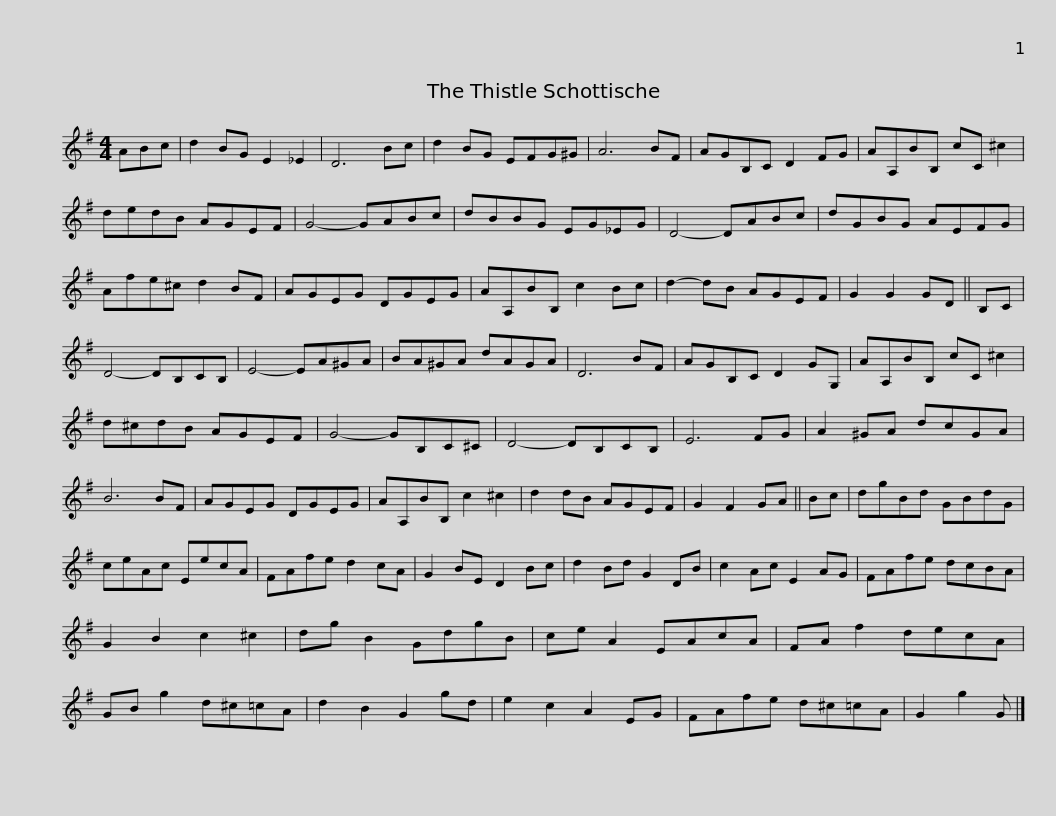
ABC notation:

X:1
L:1/8
M:4/4
I:linebreak $
K:G
V:1 treble
V:1
 ABc | d2 BG E2 _E2 | D6 Bc | d2 BG EFG^G | A6 BF | %5
 AGB,C D2 FG | AA,BB, cC ^c2 |$ dedB AGEF | G4- GABc | dBBG EG_EG | %10
 D4- DABc | dGBG AEFG | Afe^c d2 BF |$ AGEG DGEG | AA,BB, c2 Bc | %15
 d2- dB AGEF | G2 G2 GD || B,C | D4- DB,CB, | E4- EA^GA |$ %20
 BA^GA dAGA | D6 BF | AGB,C D2 GG, | AA,BB, cC ^c2 | d^cdB AGEF | %25
 G4- GB,C^C |$ D4- DB,CB, | E6 FG | A2 ^GA dcGA | B6 BF | %30
 AGEG DGEG | AA,BB, c2 ^c2 | d2 dB AGEF |$ G2 F2 GA || Bc | %35
 dgBd GBdG | ceAc EecA | FAfe d2 cA | G2 BE D2 Bc | d2 Bd G2 DB |$ %40
 c2 Ac E2 AG | FAfe dcBA | G2 B2 c2 ^c2 | dg B2 GdgB | ce A2 EAcA | %45
 FA f2 decA |$ GB g2 d^c=cA | d2 B2 G2 gd | e2 c2 A2 EG | FAfe d^c=cA | %50
 G2 g2 G |] %51
